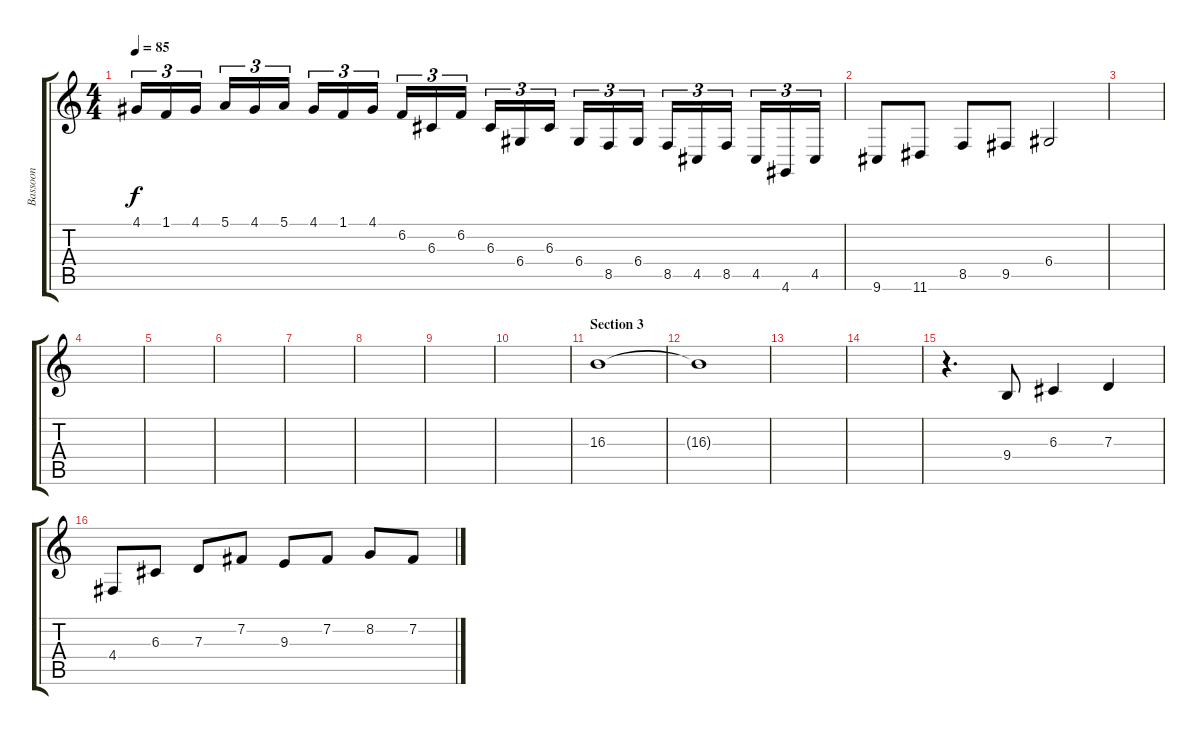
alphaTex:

\track ("Bassoon" "Bassoon") {instrument bassoon}
\staff {score tabs}
\tuning (E4 B3 G3 D3 A2 E2) {hide}
\ts (4 4)
\tempo 85
\clef g2
\ks c
4.1.16{tu (3 2) dy f} 1.1.16{tu (3 2)} 4.1.16{tu (3 2)} 5.1.16{tu (3 2)} 4.1.16{tu (3 2)} 5.1.16{tu (3 2)} 4.1.16{tu (3 2)} 1.1.16{tu (3 2)} 4.1.16{tu (3 2)} 6.2.16{tu (3 2)} 6.3.16{tu (3 2)} 6.2.16{tu (3 2)} 6.3.16{tu (3 2)} 6.4.16{tu (3 2)} 6.3.16{tu (3 2)} 6.4.16{tu (3 2)} 8.5.16{tu (3 2)} 6.4.16{tu (3 2)} 8.5.16{tu (3 2)} 4.5.16{tu (3 2)} 8.5.16{tu (3 2)} 4.5.16{tu (3 2)} 4.6.16{tu (3 2)} 4.5.16{tu (3 2)} |
9.6.8 11.6.8 8.5.8 9.5.8 6.4.2 |
|
|
|
|
|
|
|
|
\section ("" "Section 3")
16.3.1 |
16.3{t}.1 |
|
|
r.4{d} 9.4.8 6.3.4 7.3.4 |
4.4.8 6.3.8 7.3.8 7.2.8 9.3.8 7.2.8 8.2.8 7.2.8
